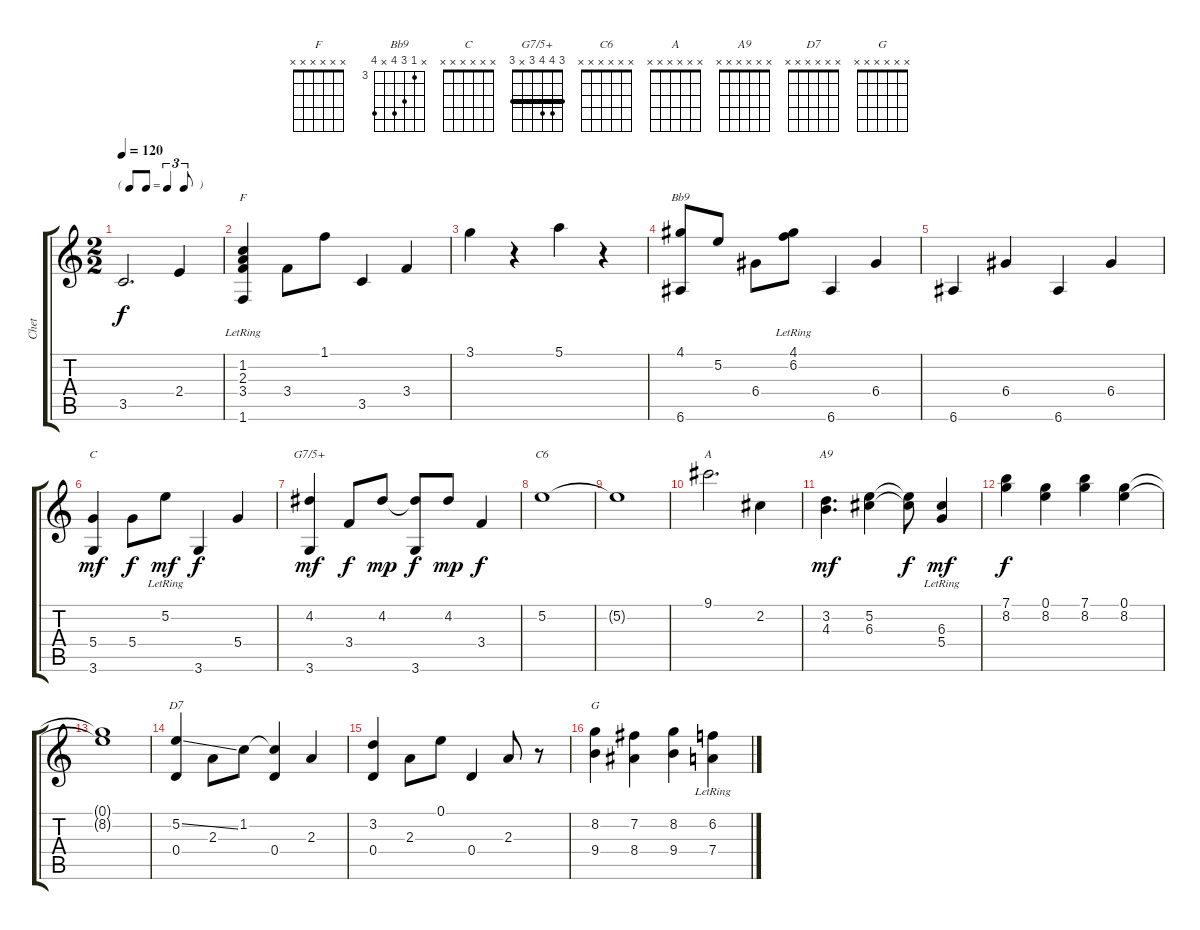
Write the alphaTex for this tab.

\track ("Chet" "Chet") {instrument electricguitarjazz}
\staff {score tabs}
\tuning (E4 B3 G3 D3 A2 E2) {hide}
\chord ("F" x x x x x x)
\chord ("Bb9" x 3 5 6 x 6) {firstfret 3}
\chord ("C" x x x x x x)
\chord ("G7/5+" 3 4 4 3 x 3) {barre 3}
\chord ("C6" x x x x x x)
\chord ("A" x x x x x x)
\chord ("A9" x x x x x x)
\chord ("D7" x x x x x x)
\chord ("G" x x x x x x)
\ts (2 2)
\tf triplet8th
\tempo 120
\clef g2
\ks c
3.5.2{d dy f} 2.4.4 |
(1.2{lr} 2.3{lr} 3.4{lr} 1.6{lr}).4{ch "F"} 3.4.8 1.1.8 3.5.4 3.4.4 |
3.1.4 r.4 5.1.4 r.4 |
(4.1 6.6).8{ch "Bb9"} 5.2.8 6.4.8 (4.1{lr} 6.2{lr}).8 6.6.4 6.4.4 |
6.6.4 6.4.4 6.6.4 6.4.4 |
(5.4 3.6).4{ch "C" dy mf} 5.4.8{dy f} 5.2{lr}.8{dy mf} 3.6.4{dy f} 5.4.4 |
(4.2 3.6).4{ch "G7/5+" dy mf} 3.4.8{dy f} 4.2.8{dy mp} (4.2{t} 3.6).8{dy f} 4.2.8{dy mp} 3.4.4{dy f} |
5.2.1{ch "C6"} |
5.2{t}.1 |
9.1.2{d ch "A"} 2.2.4 |
(3.2 4.3).4{d ch "A9" dy mf} (5.2 6.3).4 (5.2{t} 6.3{t}).8{dy f} (6.3{lr} 5.4{lr}).4{dy mf} |
(7.1 8.2).4{dy f} (0.1 8.2).4 (7.1 8.2).4 (0.1 8.2).4 |
(0.1{t} 8.2{t}).1 |
(5.2{ss} 0.4).4{ch "D7"} 2.3.8 1.2.8 (1.2{t} 0.4).4 2.3.4 |
(3.2 0.4).4 2.3.8 0.1.8 0.4.4 2.3.8 r.8 |
(8.2 9.4).4{ch "G"} (7.2 8.4).4 (8.2 9.4).4 (6.2{lr} 7.4{lr}).4
